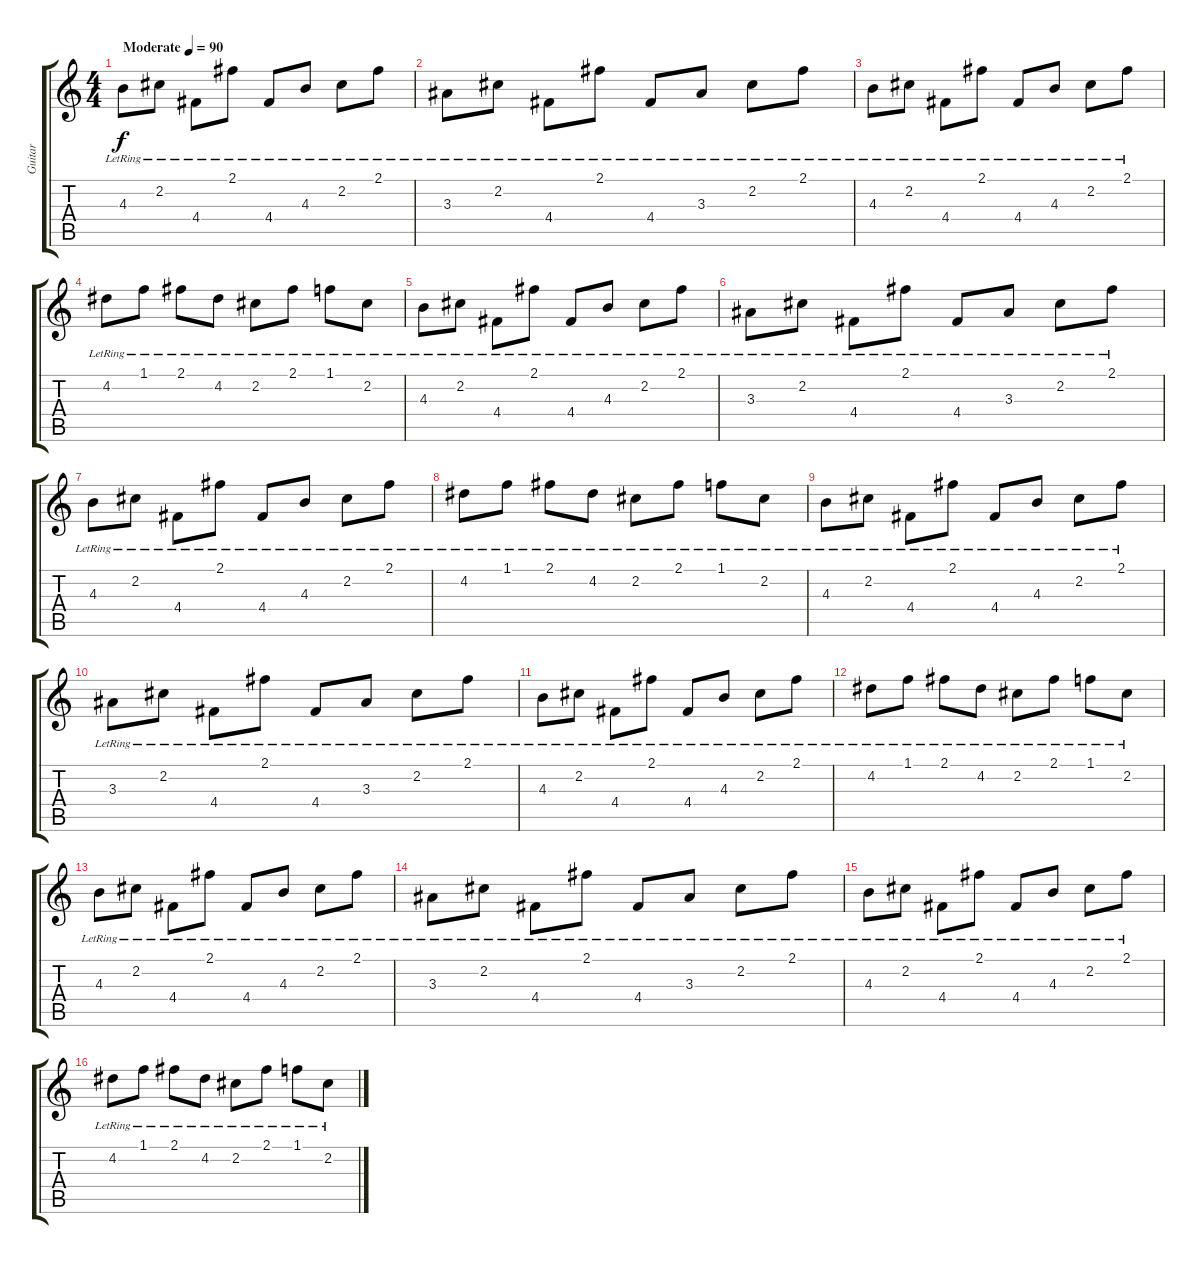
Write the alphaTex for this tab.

\track ("Guitar" "Guitar") {instrument acousticguitarsteel}
\staff {score tabs}
\tuning (E4 B3 G3 D3 A2 E2) {hide}
\ts (4 4)
\tempo (90 "Moderate")
\clef g2
\ks c
4.3{lr}.8{dy f instrument acousticguitarsteel} 2.2{lr}.8 4.4{lr}.8 2.1{lr}.8 4.4{lr}.8 4.3{lr}.8 2.2{lr}.8 2.1{lr}.8 |
3.3{lr}.8 2.2{lr}.8 4.4{lr}.8 2.1{lr}.8 4.4{lr}.8 3.3{lr}.8 2.2{lr}.8 2.1{lr}.8 |
4.3{lr}.8 2.2{lr}.8 4.4{lr}.8 2.1{lr}.8 4.4{lr}.8 4.3{lr}.8 2.2{lr}.8 2.1{lr}.8 |
4.2{lr}.8 1.1{lr}.8 2.1{lr}.8 4.2{lr}.8 2.2{lr}.8 2.1{lr}.8 1.1{lr}.8 2.2{lr}.8 |
4.3{lr}.8 2.2{lr}.8 4.4{lr}.8 2.1{lr}.8 4.4{lr}.8 4.3{lr}.8 2.2{lr}.8 2.1{lr}.8 |
3.3{lr}.8 2.2{lr}.8 4.4{lr}.8 2.1{lr}.8 4.4{lr}.8 3.3{lr}.8 2.2{lr}.8 2.1{lr}.8 |
4.3{lr}.8 2.2{lr}.8 4.4{lr}.8 2.1{lr}.8 4.4{lr}.8 4.3{lr}.8 2.2{lr}.8 2.1{lr}.8 |
4.2{lr}.8 1.1{lr}.8 2.1{lr}.8 4.2{lr}.8 2.2{lr}.8 2.1{lr}.8 1.1{lr}.8 2.2{lr}.8 |
4.3{lr}.8 2.2{lr}.8 4.4{lr}.8 2.1{lr}.8 4.4{lr}.8 4.3{lr}.8 2.2{lr}.8 2.1{lr}.8 |
3.3{lr}.8 2.2{lr}.8 4.4{lr}.8 2.1{lr}.8 4.4{lr}.8 3.3{lr}.8 2.2{lr}.8 2.1{lr}.8 |
4.3{lr}.8 2.2{lr}.8 4.4{lr}.8 2.1{lr}.8 4.4{lr}.8 4.3{lr}.8 2.2{lr}.8 2.1{lr}.8 |
4.2{lr}.8 1.1{lr}.8 2.1{lr}.8 4.2{lr}.8 2.2{lr}.8 2.1{lr}.8 1.1{lr}.8 2.2{lr}.8 |
4.3{lr}.8 2.2{lr}.8 4.4{lr}.8 2.1{lr}.8 4.4{lr}.8 4.3{lr}.8 2.2{lr}.8 2.1{lr}.8 |
3.3{lr}.8 2.2{lr}.8 4.4{lr}.8 2.1{lr}.8 4.4{lr}.8 3.3{lr}.8 2.2{lr}.8 2.1{lr}.8 |
4.3{lr}.8 2.2{lr}.8 4.4{lr}.8 2.1{lr}.8 4.4{lr}.8 4.3{lr}.8 2.2{lr}.8 2.1{lr}.8 |
4.2{lr}.8 1.1{lr}.8 2.1{lr}.8 4.2{lr}.8 2.2{lr}.8 2.1{lr}.8 1.1{lr}.8 2.2{lr}.8
